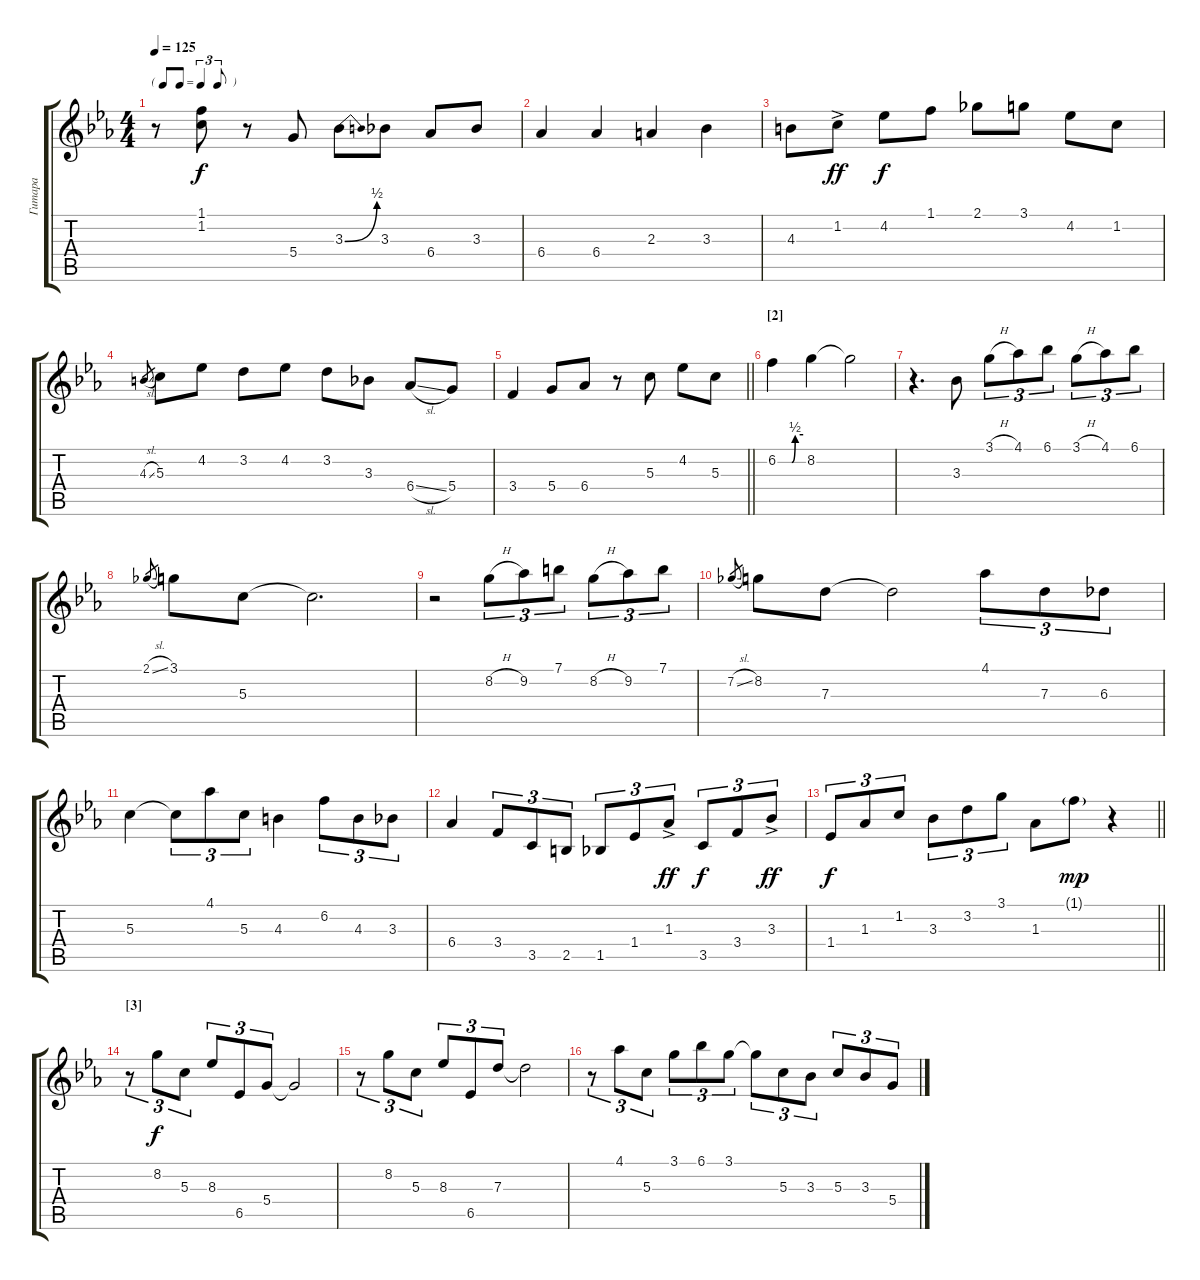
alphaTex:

\track ("Гитара" "Гитара") {instrument electricguitarjazz}
\staff {score tabs}
\tuning (E4 B3 G3 D3 A2 E2) {hide}
\ts (4 4)
\tf triplet8th
\tempo 125
\clef g2
\ks eb
r.8{dy f} (1.1 1.2).8 r.8 5.4.8 3.3{be (bend 0 0 60 2)}.8 3.3.8 6.4.8 3.3.8 |
6.4.4 6.4.4 2.3.4 3.3.4 |
4.3.8 1.2{ac}.8{dy ff} 4.2.8{dy f} 1.1.8 2.1.8 3.1.8 4.2.8 1.2.8 |
4.3{sl}.8{gr} 5.3.8 4.2.8 3.2.8 4.2.8 3.2.8 3.3.8 6.4{sl}.8 5.4.8 |
\barLineRight lightlight
3.4.4 5.4.8 6.4.8 r.8 5.3.8 4.2.8 5.3.8 |
\section ("" "[2]")
6.2{be (custom 0 0 20 0 33 0 41 2 60 2)}.4 8.2.4 8.2{t}.2 |
r.4{d} 3.3.8 3.1{h}.8{tu (3 2)} 4.1.8{tu (3 2)} 6.1.8{tu (3 2)} 3.1{h}.8{tu (3 2)} 4.1.8{tu (3 2)} 6.1.8{tu (3 2)} |
2.1{sl}.8{gr} 3.1.8 5.3.8 5.3{t}.2{d} |
r.2 8.2{h}.8{tu (3 2)} 9.2.8{tu (3 2)} 7.1.8{tu (3 2)} 8.2{h}.8{tu (3 2)} 9.2.8{tu (3 2)} 7.1.8{tu (3 2)} |
7.2{sl}.8{gr} 8.2.8 7.3.8 7.3{t}.2 4.1.8{tu (3 2)} 7.3.8{tu (3 2)} 6.3.8{tu (3 2)} |
5.3.4 5.3{t}.8{tu (3 2)} 4.1.8{tu (3 2)} 5.3.8{tu (3 2)} 4.3.4 6.2.8{tu (3 2)} 4.3.8{tu (3 2)} 3.3.8{tu (3 2)} |
6.4.4 3.4.8{tu (3 2)} 3.5.8{tu (3 2)} 2.5.8{tu (3 2)} 1.5.8{tu (3 2)} 1.4.8{tu (3 2)} 1.3{ac}.8{tu (3 2) dy ff} 3.5.8{tu (3 2) dy f} 3.4.8{tu (3 2)} 3.3{ac}.8{tu (3 2) dy ff} |
\barLineRight lightlight
1.4.8{tu (3 2) dy f} 1.3.8{tu (3 2)} 1.2.8{tu (3 2)} 3.3.8{tu (3 2)} 3.2.8{tu (3 2)} 3.1.8{tu (3 2)} 1.3.8 1.1{g}.8{dy mp} r.4 |
\section ("" "[3]")
r.8{tu (3 2)} 8.2.8{tu (3 2) dy f} 5.3.8{tu (3 2)} 8.3.8{tu (3 2)} 6.5.8{tu (3 2)} 5.4.8{tu (3 2)} 5.4{t}.2 |
r.8{tu (3 2)} 8.2.8{tu (3 2)} 5.3.8{tu (3 2)} 8.3.8{tu (3 2)} 6.5.8{tu (3 2)} 7.3.8{tu (3 2)} 7.3{t}.2 |
r.8{tu (3 2)} 4.1.8{tu (3 2)} 5.3.8{tu (3 2)} 3.1.8{tu (3 2)} 6.1.8{tu (3 2)} 3.1.8{tu (3 2)} 3.1{t}.8{tu (3 2)} 5.3.8{tu (3 2)} 3.3.8{tu (3 2)} 5.3.8{tu (3 2)} 3.3.8{tu (3 2)} 5.4.8{tu (3 2)}
